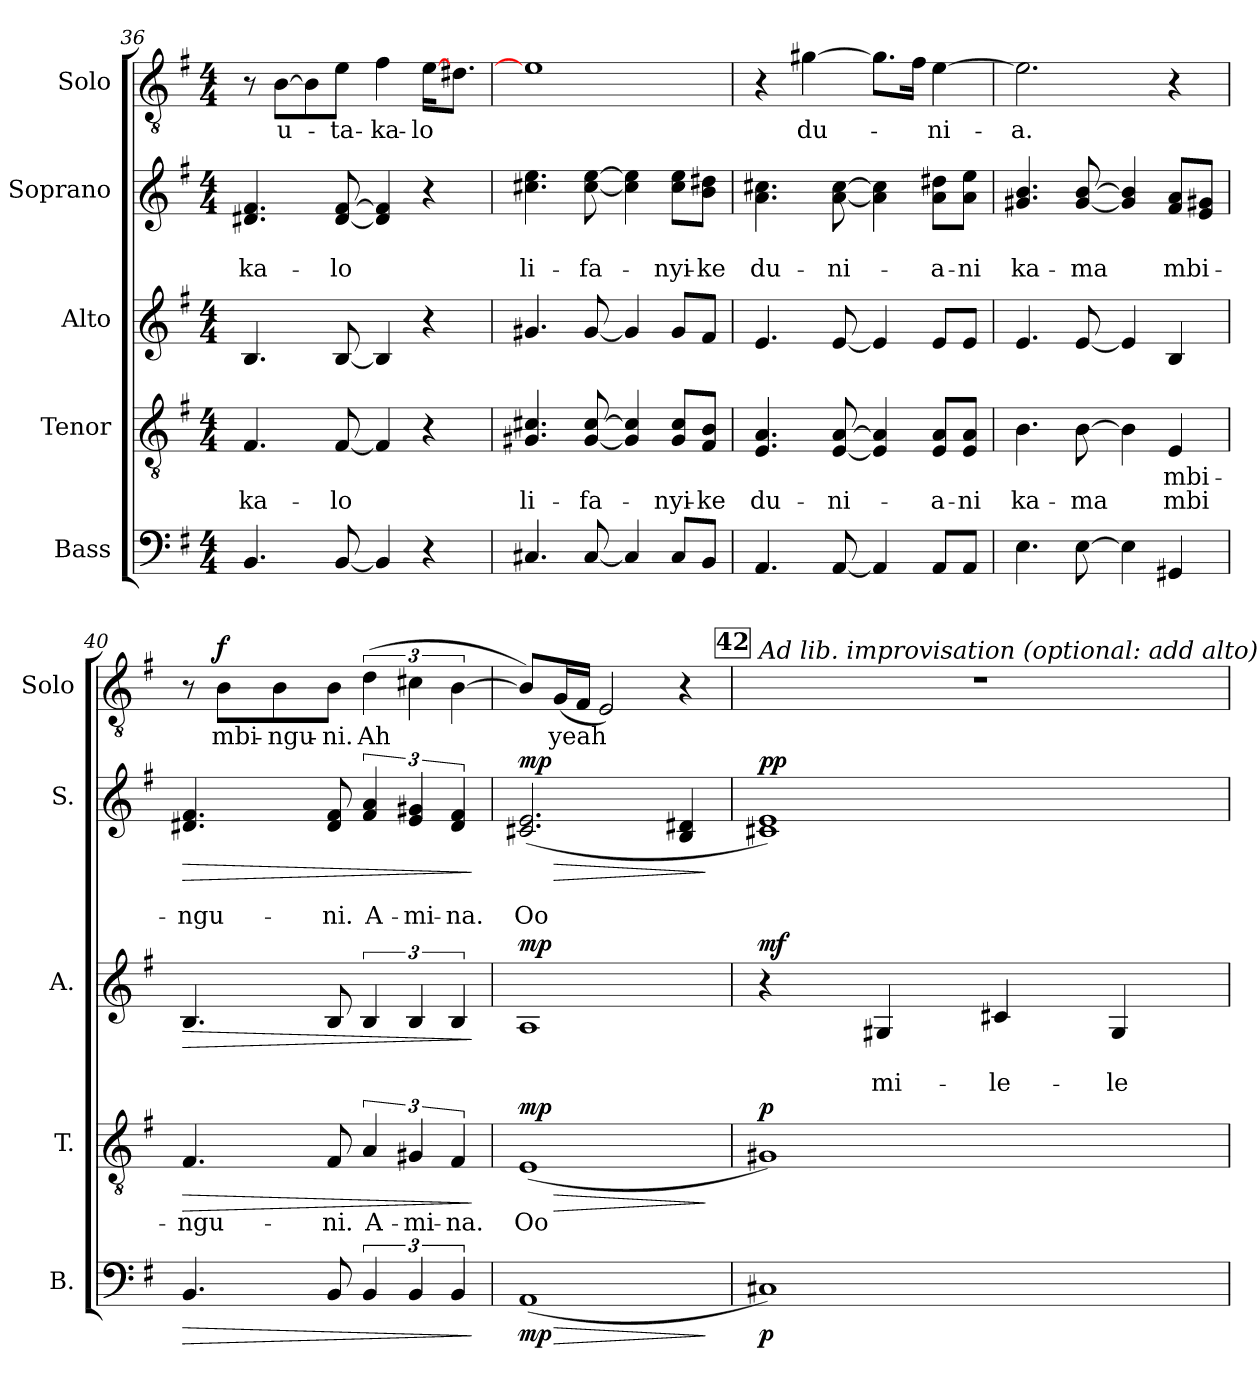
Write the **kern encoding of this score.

**kern	**dynam	**kern	**text	**text	**dynam	**kern	**text	**text	**dynam	**kern	**text	**text	**dynam	**kern	**text	**dynam
*part5	*part5	*part4	*part4	*part4	*part4	*part3	*part3	*part3	*part3	*part2	*part2	*part2	*part2	*part1	*part1	*part1
*staff5	*staff5	*staff4	*staff4	*staff4	*staff4	*staff3	*staff3	*staff3	*staff3	*staff2	*staff2	*staff2	*staff2	*staff1	*staff1	*staff1
*I"Bass	*	*I"Tenor	*	*	*	*I"Alto	*	*	*	*I"Soprano	*	*	*	*I"Solo	*	*
*I'B.	*	*I'T.	*	*	*	*I'A.	*	*	*	*I'S.	*	*	*	*I'Solo	*	*
*clefF4	*	*clefGv2	*	*	*	*clefG2	*	*	*	*clefG2	*	*	*	*clefGv2	*	*
*k[f#]	*	*k[f#]	*	*	*	*k[f#]	*	*	*	*k[f#]	*	*	*	*k[f#]	*	*
*M4/4	*	*M4/4	*	*	*	*M4/4	*	*	*	*M4/4	*	*	*	*M4/4	*	*
=36	=36	=36	=36	=36	=36	=36	=36	=36	=36	=36	=36	=36	=36	=36	=36	=36
4.BB/	.	4.F#/	.	-ka-	.	4.B/	.	.	.	4.d#X/ 4.f#/	.	-ka-	.	8r	.	.
.	.	.	.	.	.	.	.	.	.	.	.	.	.	[8B\L	u-	.
.	.	.	.	.	.	.	.	.	.	.	.	.	.	8B\]	.	.
[8BB/	.	[8F#/	.	-lo	.	[8B/	.	.	.	[8d#/ [8f#/	.	-lo	.	8e\J	-ta-	.
4BB/]	.	4F#/]	.	.	.	4B/]	.	.	.	4d#/] 4f#/]	.	.	.	4f#\	-ka-	.
4r	.	4r	.	.	.	4r	.	.	.	4r	.	.	.	[16e\KL	-lo	.
.	.	.	.	.	.	.	.	.	.	.	.	.	.	8.d#X\J	.	.
!!LO:LB:g=z
=37	=37	=37	=37	=37	=37	=37	=37	=37	=37	=37	=37	=37	=37	=37	=37	=37
4.C#X/	.	4.G#X/ 4.c#X/	.	li-	.	4.g#X/	.	.	.	4.cc#X\ 4.ee\	.	li-	.	1e]	.	.
[8C#/	.	[8G#/ [8c#/	.	-fa-	.	[8g#/	.	.	.	[8cc#\ [8ee\	.	-fa-	.	.	.	.
4C#/]	.	4G#/] 4c#/]	.	.	.	4g#/]	.	.	.	4cc#\] 4ee\]	.	.	.	.	.	.
8C#/L	.	8G#/ 8c#/L	.	-nyi-	.	8g#/L	.	.	.	8cc#\ 8ee\L	.	-nyi-	.	.	.	.
8BB/J	.	8F#/ 8B/J	.	-ke	.	8f#/J	.	.	.	8b\ 8dd#X\J	.	-ke	.	.	.	.
=38	=38	=38	=38	=38	=38	=38	=38	=38	=38	=38	=38	=38	=38	=38	=38	=38
4.AA/	.	4.E/ 4.A/	.	du-	.	4.e/	.	.	.	4.a\ 4.cc#X\	.	du-	.	4r	.	.
.	.	.	.	.	.	.	.	.	.	.	.	.	.	[4g#X\	du-	.
[8AA/	.	[8E/ [8A/	.	-ni-	.	[8e/	.	.	.	[8a\ [8cc#\	.	-ni-	.	.	.	.
4AA/]	.	4E/] 4A/]	.	.	.	4e/]	.	.	.	4a\] 4cc#\]	.	.	.	8.g#\L]	.	.
.	.	.	.	.	.	.	.	.	.	.	.	.	.	16f#\Jk	.	.
8AA/L	.	8E/ 8A/L	.	-a-	.	8e/L	.	.	.	8a\ 8dd#X\L	.	-a-	.	[4e\	-ni-	.
8AA/J	.	8E/ 8A/J	.	-ni	.	8e/J	.	.	.	8a\ 8ee\J	.	-ni	.	.	.	.
=39	=39	=39	=39	=39	=39	=39	=39	=39	=39	=39	=39	=39	=39	=39	=39	=39
4.E\	.	4.B\	.	ka-	.	4.e/	.	.	.	4.g#X/ 4.b/	.	ka-	.	2.e\]	-a.	.
[8E\	.	[8B\	.	-ma	.	[8e/	.	.	.	[8g#/ [8b/	.	-ma	.	.	.	.
4E\]	.	4B\]	.	.	.	4e/]	.	.	.	4g#/] 4b/]	.	.	.	.	.	.
4GG#X/	.	4E/	mbi-	mbi	.	4B/	.	.	.	8f#/ 8a/L	.	mbi-	.	4r	.	.
.	.	.	.	.	.	.	.	.	.	8e/ 8g#X/J	.	.	.	.	.	.
!!LO:PB:g=z
=40	=40	=40	=40	=40	=40	=40	=40	=40	=40	=40	=40	=40	=40	=40	=40	=40
!	!LO:HP:b	!	!	!	!LO:HP:b	!	!	!	!LO:HP:b	!	!	!	!LO:HP:b	!	!	!
4.BB/	>	4.F#/	-ngu-	.	>	4.B/	.	.	>	4.d#X/ 4.f#/	.	-ngu-	>	8r	.	.
!	!	!	!	!	!	!	!	!	!	!	!	!	!	!	!	!LO:DY:a
.	.	.	.	.	.	.	.	.	.	.	.	.	.	8B\L	mbi-	f
.	.	.	.	.	.	.	.	.	.	.	.	.	.	8B\	-ngu-	.
8BB/	.	8F#/	-ni.	.	.	8B/	.	.	.	8d#/ 8f#/	.	-ni.	.	8B\J	-ni.	.
6BB/	.	6A/	A-	.	.	6B/	.	.	.	6f#/ 6a/	.	A-	.	(6d\	Ah	.
6BB/	.	6G#X/	-mi-	.	.	6B/	.	.	.	6e/ 6g#X/	.	-mi-	.	6c#X\	.	.
6BB/	.	6F#/	-na.	.	.	6B/	.	.	.	6d#/ 6f#/	.	-na.	.	[6B\	.	.
.	]	.	.	.	]	.	.	.	]	.	.	.	]	.	.	.
=41	=41	=41	=41	=41	=41	=41	=41	=41	=41	=41	=41	=41	=41	=41	=41	=41
!	!LO:HP:b	!	!	!	!LO:HP:b	!	!	!	!	!	!	!	!LO:HP:b	!	!	!
!	!LO:DY:n=1:b	!	!	!	!LO:DY:n=1:b	!	!	!	!LO:DY:b	!	!	!	!LO:DY:n=1:b	!	!	!
(1AA	> mp	(1E	Oo	.	> mp	1A	.	.	mp	(2.c#X/ 2.e/	.	Oo	> mp	8B/L])	.	.
.	.	.	.	.	.	.	.	.	.	.	.	.	.	(16G/L	yeah	.
.	.	.	.	.	.	.	.	.	.	.	.	.	.	16F#/JJ	.	.
.	.	.	.	.	.	.	.	.	.	.	.	.	.	2E/)	.	.
.	.	.	.	.	.	.	.	.	.	4B/ 4d#X/	.	.	.	4r	.	.
.	]	.	.	.	]	.	.	.	.	.	.	.	]	.	.	.
!!LO:REH:place=s1:a:B:fs=14:t=42
=42	=42	=42	=42	=42	=42	=42	=42	=42	=42	=42	=42	=42	=42	=42	=42	=42
!	!	!	!	!	!	!	!	!	!	!	!	!	!	!LO:TX:a:i:t=Ad lib. improvisation    (optional&colon; add alto)	!	!
!	!LO:DY:b	!	!	!	!LO:DY:b	!	!	!	!LO:DY:b	!	!	!	!LO:DY:b	!	!	!
!	!	!	!	!	!	!	!	!	!	!	!	!	!LO:DY:n=1:b	!	!	!
1C#X)	p	1G#X)	.	.	p	4r	.	.	mf	1c#X 1e)	.	.	p p	1r	.	.
.	.	.	.	.	.	4G#X/	.	mi-	.	.	.	.	.	.	.	.
.	.	.	.	.	.	4c#X/	.	-le-	.	.	.	.	.	.	.	.
.	.	.	.	.	.	4G#/	.	-le	.	.	.	.	.	.	.	.
=	=	=	=	=	=	=	=	=	=	=	=	=	=	=	=	=
*-	*-	*-	*-	*-	*-	*-	*-	*-	*-	*-	*-	*-	*-	*-	*-	*-
